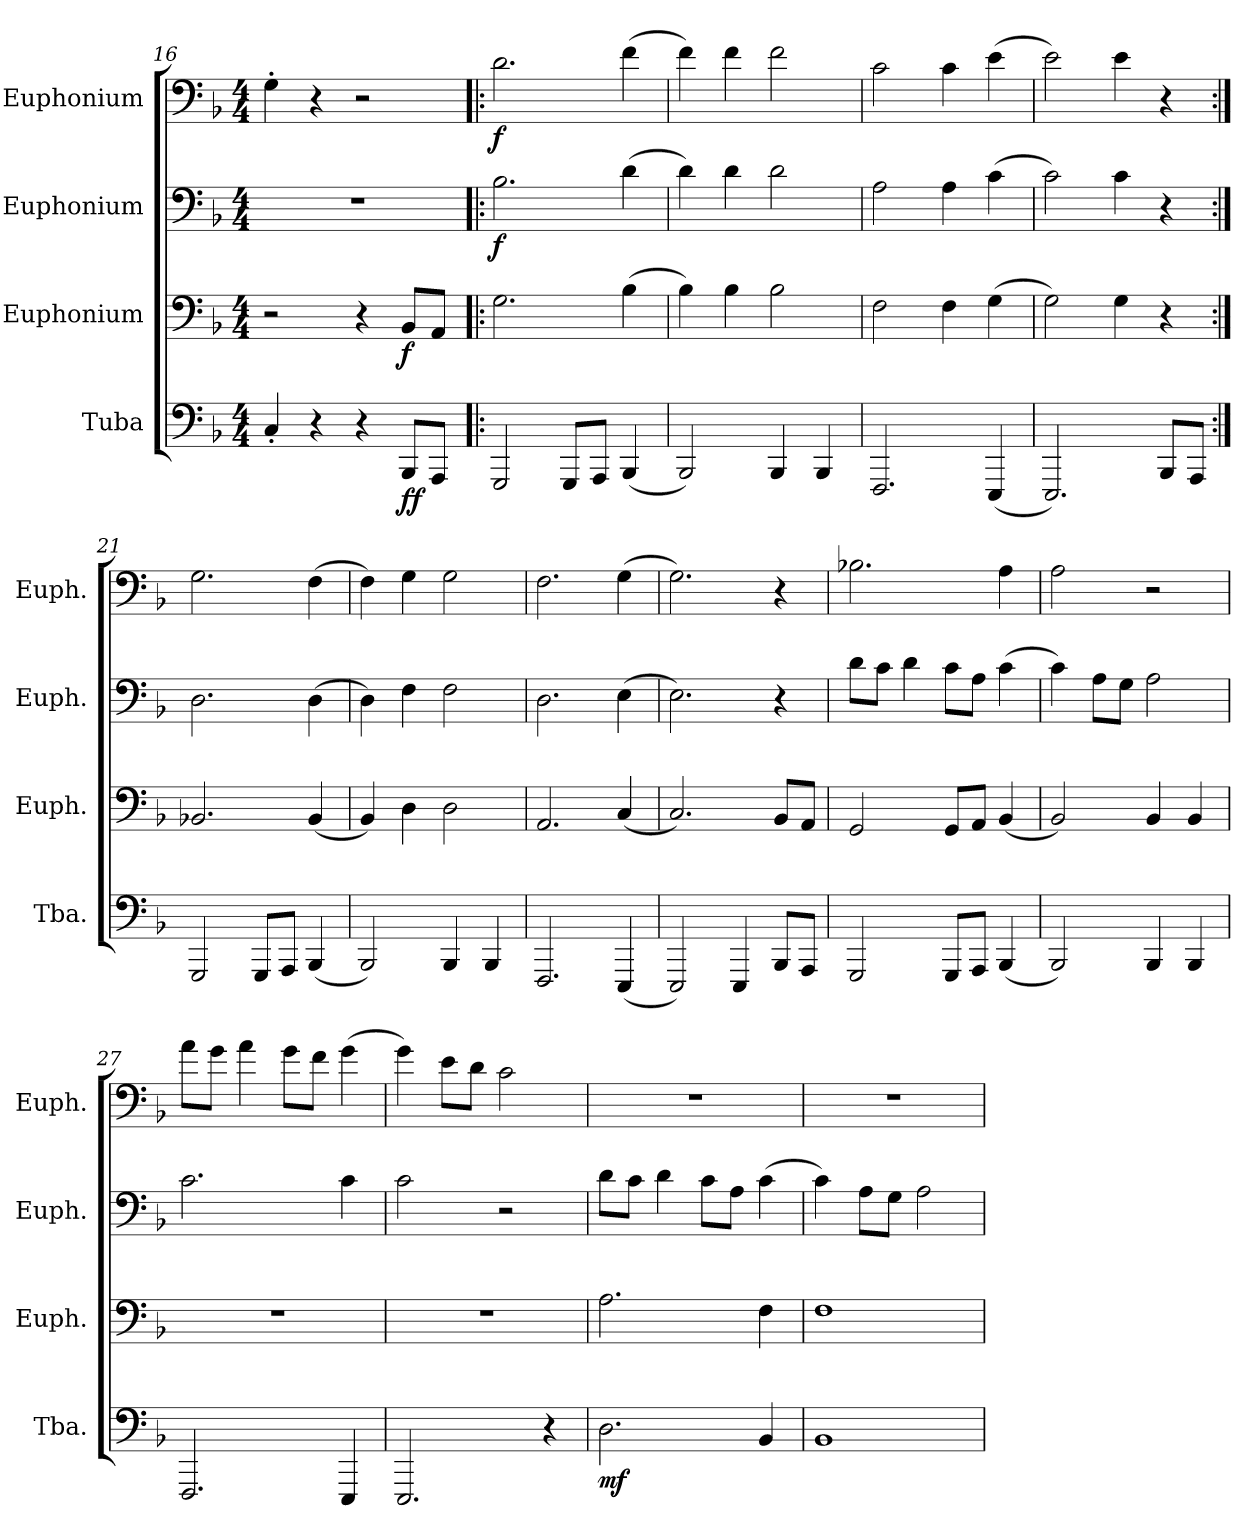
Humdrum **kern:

**kern	**dynam	**kern	**dynam	**kern	**dynam	**kern	**dynam
*part4	*part4	*part3	*part3	*part2	*part2	*part1	*part1
*staff4	*staff4	*staff3	*staff3	*staff2	*staff2	*staff1	*staff1
*I"Tuba	*	*I"Euphonium	*	*I"Euphonium	*	*I"Euphonium	*
*I'Tba.	*	*I'Euph.	*	*I'Euph.	*	*I'Euph.	*
*clefF4	*	*clefF4	*	*clefF4	*	*clefF4	*
*k[b-]	*	*k[b-]	*	*k[b-]	*	*k[b-]	*
*M4/4	*	*M4/4	*	*M4/4	*	*M4/4	*
=16	=16	=16	=16	=16	=16	=16	=16
4C'/	.	2r	.	1r	.	4G'\	.
4r	.	.	.	.	.	4r	.
4r	.	4r	.	.	.	2r	.
!	!LO:DY:b	!	!LO:DY:b	!	!	!	!
8BBB-/L	ff	8BB-/L	f	.	.	.	.
8AAA/J	.	8AA/J	.	.	.	.	.
=17!|:	=17!|:	=17!|:	=17!|:	=17!|:	=17!|:	=17!|:	=17!|:
*	*	*	*	*	*	*MM140	*
!	!	!	!	!	!LO:DY:b	!	!LO:DY:b
2GGG/	.	2.G\	.	2.B-\	f	2.d\	f
8GGG/L	.	.	.	.	.	.	.
8AAA/J	.	.	.	.	.	.	.
(<4BBB-/	.	(>4B-\	.	(>4d\	.	(>4f\	.
=18	=18	=18	=18	=18	=18	=18	=18
2BBB-/)	.	4B-\)	.	4d\)	.	4f\)	.
.	.	4B-\	.	4d\	.	4f\	.
4BBB-/	.	2B-\	.	2d\	.	2f\	.
4BBB-/	.	.	.	.	.	.	.
=19	=19	=19	=19	=19	=19	=19	=19
2.FFF/	.	2F\	.	2A\	.	2c\	.
.	.	4F\	.	4A\	.	4c\	.
(<4EEE/	.	(>4G\	.	(>4c\	.	(>4e\	.
=20	=20	=20	=20	=20	=20	=20	=20
2.EEE/)	.	2G\)	.	2c\)	.	2e\)	.
.	.	4G\	.	4c\	.	4e\	.
8BBB-/L	.	4r	.	4r	.	4r	.
8AAA/J	.	.	.	.	.	.	.
=21:|!	=21:|!	=21:|!	=21:|!	=21:|!	=21:|!	=21:|!	=21:|!
2GGG/	.	2.BB-X/	.	2.D\	.	2.G\	.
8GGG/L	.	.	.	.	.	.	.
8AAA/J	.	.	.	.	.	.	.
(<4BBB-/	.	(<4BB-/	.	(>4D\	.	(>4F\	.
!!LO:PB:g=z
=22	=22	=22	=22	=22	=22	=22	=22
2BBB-/)	.	4BB-/)	.	4D\)	.	4F\)	.
.	.	4D\	.	4F\	.	4G\	.
4BBB-/	.	2D\	.	2F\	.	2G\	.
4BBB-/	.	.	.	.	.	.	.
=23	=23	=23	=23	=23	=23	=23	=23
2.FFF/	.	2.AA/	.	2.D\	.	2.F\	.
(<4EEE/	.	(<4C/	.	(>4E\	.	(>4G\	.
=24	=24	=24	=24	=24	=24	=24	=24
2EEE/)	.	2.C/)	.	2.E\)	.	2.G\)	.
4EEE/	.	.	.	.	.	.	.
8BBB-/L	.	8BB-/L	.	4r	.	4r	.
8AAA/J	.	8AA/J	.	.	.	.	.
=25	=25	=25	=25	=25	=25	=25	=25
2GGG/	.	2GG/	.	8d\L	.	2.B-X\	.
.	.	.	.	8c\J	.	.	.
.	.	.	.	4d\	.	.	.
8GGG/L	.	8GG/L	.	8c\L	.	.	.
8AAA/J	.	8AA/J	.	8A\J	.	.	.
(<4BBB-/	.	(<4BB-/	.	(>4c\	.	4A\	.
=26	=26	=26	=26	=26	=26	=26	=26
2BBB-/)	.	2BB-/)	.	4c\)	.	2A\	.
.	.	.	.	8A\L	.	.	.
.	.	.	.	8G\J	.	.	.
4BBB-/	.	4BB-/	.	2A\	.	2r	.
4BBB-/	.	4BB-/	.	.	.	.	.
=27	=27	=27	=27	=27	=27	=27	=27
2.FFF/	.	1r	.	2.c\	.	8a\L	.
.	.	.	.	.	.	8g\J	.
.	.	.	.	.	.	4a\	.
.	.	.	.	.	.	8g\L	.
.	.	.	.	.	.	8f\J	.
4EEE/	.	.	.	4c\	.	(>4g\	.
!!LO:LB:g=z
=28	=28	=28	=28	=28	=28	=28	=28
2.EEE/	.	1r	.	2c\	.	4g\)	.
.	.	.	.	.	.	8e\L	.
.	.	.	.	.	.	8d\J	.
.	.	.	.	2r	.	2c\	.
4r	.	.	.	.	.	.	.
=29	=29	=29	=29	=29	=29	=29	=29
!	!LO:DY:b	!	!	!	!	!	!
2.D\	mf	2.A\	.	8d\L	.	1r	.
.	.	.	.	8c\J	.	.	.
.	.	.	.	4d\	.	.	.
.	.	.	.	8c\L	.	.	.
.	.	.	.	8A\J	.	.	.
4BB-/	.	4F\	.	(>4c\	.	.	.
=30	=30	=30	=30	=30	=30	=30	=30
1BB-	.	1F	.	4c\)	.	1r	.
.	.	.	.	8A\L	.	.	.
.	.	.	.	8G\J	.	.	.
.	.	.	.	2A\	.	.	.
=	=	=	=	=	=	=	=
*-	*-	*-	*-	*-	*-	*-	*-
